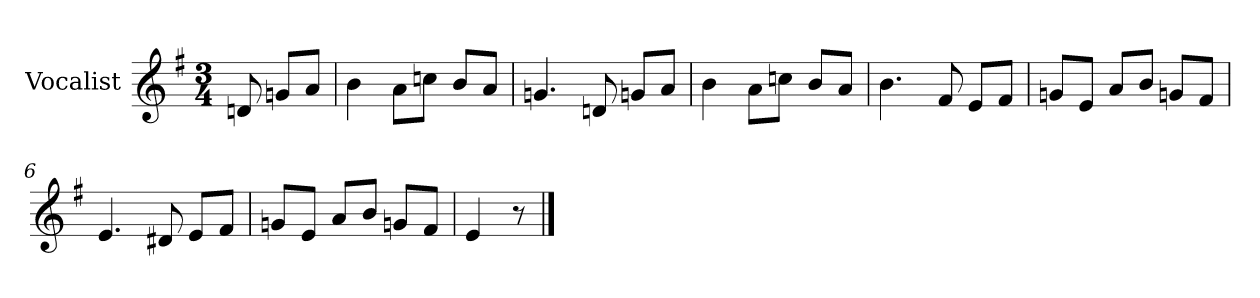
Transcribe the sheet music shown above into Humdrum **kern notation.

**kern
*part1
*staff1
*I"Vocalist
*k[f#]
*e:
*M3/4
=
8dn
8gnL
8aJ
=1
4b
8aL
8ccnJ
8bL
8aJ
=2
4.gn
8dn
8gnL
8aJ
=3
4b
8aL
8ccnJ
8bL
8aJ
=4
4.b
8f#
8eL
8f#J
=5
8gnL
8eJ
8aL
8bJ
8gnL
8f#J
=6
4.e
8d#X
8eL
8f#J
=7
8gnL
8eJ
8aL
8bJ
8gnL
8f#J
=8
4e
8r
==
*-
